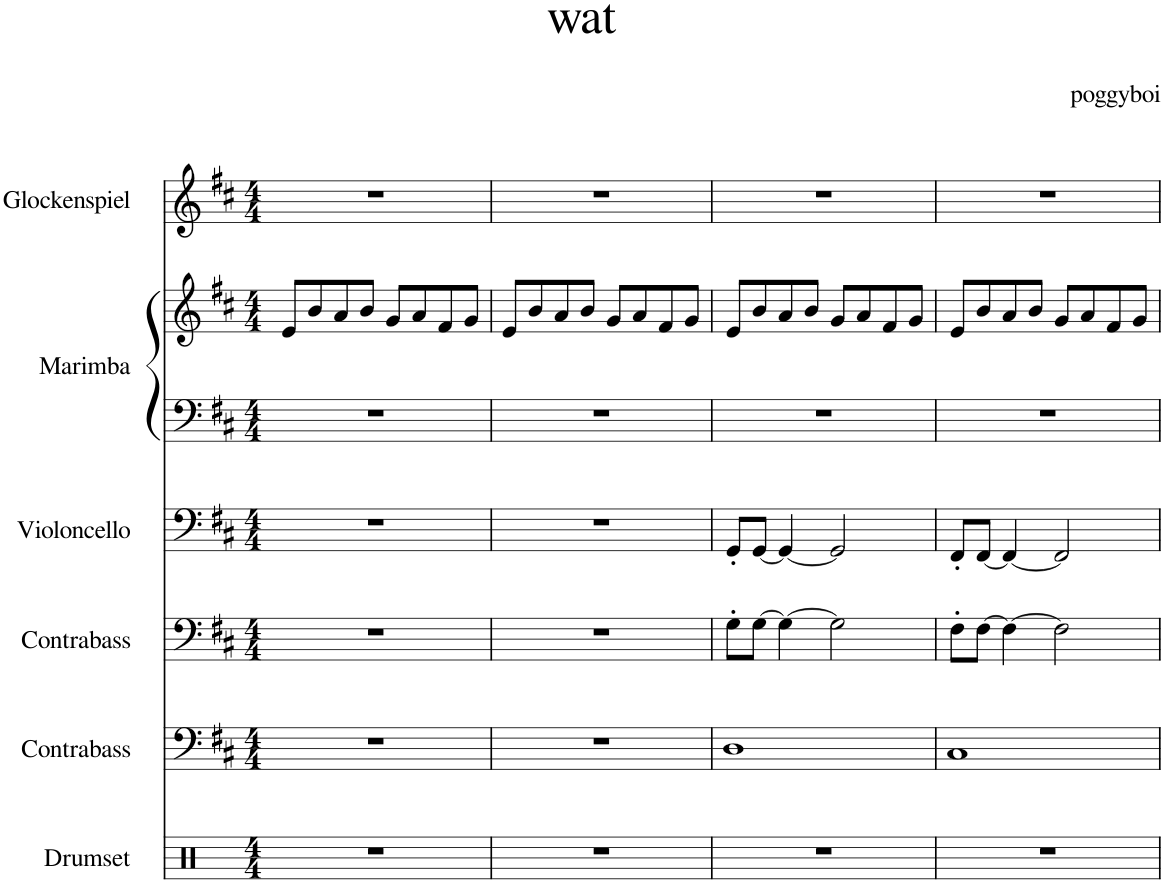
**kern	**kern	**kern	**kern	**kern	**kern	**kern
*part6	*part5	*part4	*part3	*part2	*part2	*part1
*staff7	*staff6	*staff5	*staff4	*staff3	*staff2	*staff1
*I"Drumset	*I"Contrabass	*I"Contrabass	*I"Violoncello	*I"Marimba	*	*I"Glockenspiel
*I'D. Set	*I'Cb.	*I'Cb.	*I'Vc.	*I'Mrm.	*	*I'Glock.
*clefX	*clefF4	*clefF4	*clefF4	*clefF4	*clefG2	*clefG2
*	*Trd7c12	*Trd7c12	*	*	*	*Trd-14c-24
*k[]	*k[f#c#]	*k[f#c#]	*k[f#c#]	*k[f#c#]	*k[f#c#]	*k[f#c#]
*M4/4	*M4/4	*M4/4	*M4/4	*M4/4	*M4/4	*M4/4
=1	=1	=1	=1	=1	=1	=1
1r	1r	1r	1r	1r	8e/L	1r
.	.	.	.	.	8b/	.
.	.	.	.	.	8a/	.
.	.	.	.	.	8b/J	.
.	.	.	.	.	8g/L	.
.	.	.	.	.	8a/	.
.	.	.	.	.	8f#/	.
.	.	.	.	.	8g/J	.
=2	=2	=2	=2	=2	=2	=2
1r	1r	1r	1r	1r	8e/L	1r
.	.	.	.	.	8b/	.
.	.	.	.	.	8a/	.
.	.	.	.	.	8b/J	.
.	.	.	.	.	8g/L	.
.	.	.	.	.	8a/	.
.	.	.	.	.	8f#/	.
.	.	.	.	.	8g/J	.
=3	=3	=3	=3	=3	=3	=3
1r	1D	8G'\L	8GG'/L	1r	8e/L	1r
.	.	[8G\J	[8GG/J	.	8b/	.
.	.	4G\_	4GG/_	.	8a/	.
.	.	.	.	.	8b/J	.
.	.	2G\]	2GG/]	.	8g/L	.
.	.	.	.	.	8a/	.
.	.	.	.	.	8f#/	.
.	.	.	.	.	8g/J	.
=4	=4	=4	=4	=4	=4	=4
1r	1C#	8F#'\L	8FF#'/L	1r	8e/L	1r
.	.	[8F#\J	[8FF#/J	.	8b/	.
.	.	4F#\_	4FF#/_	.	8a/	.
.	.	.	.	.	8b/J	.
.	.	2F#\]	2FF#/]	.	8g/L	.
.	.	.	.	.	8a/	.
.	.	.	.	.	8f#/	.
.	.	.	.	.	8g/J	.
=	=	=	=	=	=	=
*-	*-	*-	*-	*-	*-	*-
